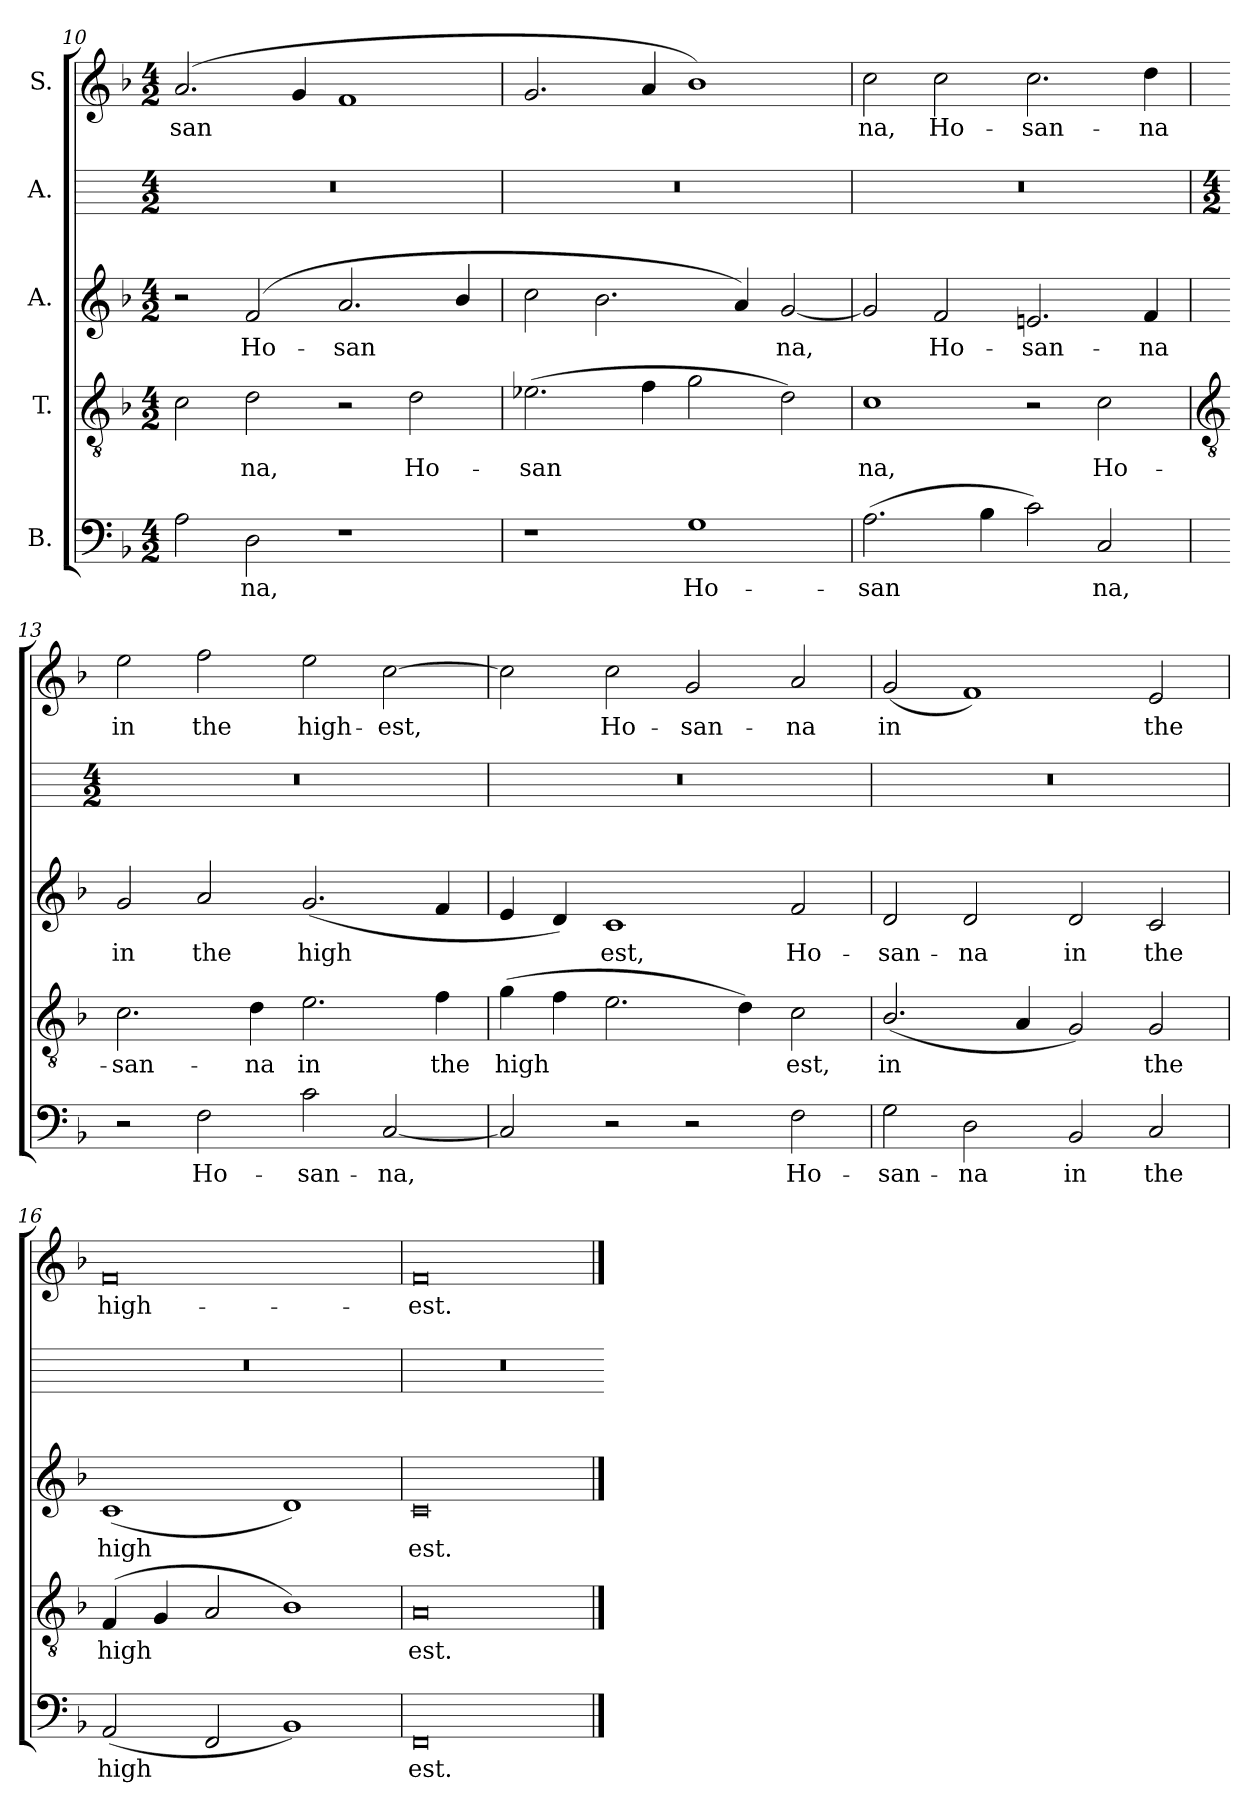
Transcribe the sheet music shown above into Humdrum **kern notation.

**kern	**text	**kern	**text	**kern	**text	**kern	**kern	**text
*part5	*part5	*part4	*part4	*part3	*part3	*part2	*part1	*part1
*staff5	*staff5	*staff4	*staff4	*staff3	*staff3	*staff2	*staff1	*staff1
*I"B.	*	*I"T.	*	*I"A.	*	*I"A.	*I"S.	*
*clefF4	*	*clefGv2	*	*clefG2	*	*	*clefG2	*
*k[b-]	*	*k[b-]	*	*k[b-]	*	*	*k[b-]	*
*F:	*	*F:	*	*F:	*	*	*F:	*
*M4/2	*	*M4/2	*	*M4/2	*	*M4/2	*M4/2	*
=10	=10	=10	=10	=10	=10	=10	=10	=10
!	!	!	!	!	!	!	!	!LO:LY:b
2A	.	2c	.	2r	.	0r	(<2.a	-san
!	!LO:LY:b	!	!LO:LY:b	!	!LO:LY:b	!	!	!
2D	na,	2d	na,	(<2f	Ho-	.	.	.
.	.	.	.	.	.	.	4g	.
!	!	!	!	!	!LO:LY:b	!	!	!
1r	.	2r	.	2.a	-san	.	1f	.
!	!	!	!LO:LY:b	!	!	!	!	!
.	.	2d	Ho-	.	.	.	.	.
.	.	.	.	4b-/	.	.	.	.
=11	=11	=11	=11	=11	=11	=11	=11	=11
!	!	!	!LO:LY:b	!	!	!	!	!
1r	.	(>2.e-X	-san	2cc	.	0r	2.g	.
.	.	.	.	2.b-	.	.	.	.
.	.	4f	.	.	.	.	4a	.
!	!LO:LY:b	!	!	!	!	!	!	!
1G	Ho-	2g	.	.	.	.	1b-)	.
.	.	.	.	4a)	.	.	.	.
!	!	!	!	!	!LO:LY:b	!	!	!
.	.	2d)	.	[2g	na,	.	.	.
=12	=12	=12	=12	=12	=12	=12	=12	=12
!	!LO:LY:b	!	!LO:LY:b	!	!	!	!	!LO:LY:b
(>2.A	-san	1c	na,	2g]	.	0r	2cc	na,
!	!	!	!	!	!LO:LY:b	!	!	!LO:LY:b
.	.	.	.	2f	Ho-	.	2cc	Ho-
4B-	.	.	.	.	.	.	.	.
!	!	!	!	!	!LO:LY:b	!	!	!LO:LY:b
2c)	.	2r	.	2.en	-san-	.	2.cc	-san-
!	!LO:LY:b	!	!LO:LY:b	!	!	!	!	!
2C	na,	2c	Ho-	.	.	.	.	.
!	!	!	!	!	!LO:LY:b	!	!	!LO:LY:b
.	.	.	.	4f	-na	.	4dd	-na
!!LO:LB:g=z
=13	=13	=13	=13	=13	=13	=13	=13	=13
*	*	*clefGv2	*	*	*	*	*	*
*	*	*	*	*	*	*M4/2	*	*
!	!	!	!LO:LY:b	!	!LO:LY:b	!	!	!LO:LY:b
2r	.	2.c	-san-	2g	in	0r	2ee	in
!	!LO:LY:b	!	!	!	!LO:LY:b	!	!	!LO:LY:b
2F	Ho-	.	.	2a	the	.	2ff	the
!	!	!	!LO:LY:b	!	!	!	!	!
.	.	4d	-na	.	.	.	.	.
!	!LO:LY:b	!	!LO:LY:b	!	!LO:LY:b	!	!	!LO:LY:b
2c	-san-	2.e	in	(<2.g	high	.	2ee	high-
!	!LO:LY:b	!	!	!	!	!	!	!LO:LY:b
[2C	-na,	.	.	.	.	.	[2cc	-est,
!	!	!	!LO:LY:b	!	!	!	!	!
.	.	4f	the	4f	.	.	.	.
=14	=14	=14	=14	=14	=14	=14	=14	=14
!	!	!	!LO:LY:b	!	!	!	!	!
2C]	.	(>4g	high	4e	.	0r	2cc]	.
.	.	4f	.	4d)	.	.	.	.
!	!	!	!	!	!LO:LY:b	!	!	!LO:LY:b
2r	.	2.e	.	1c	est,	.	2cc	Ho-
!	!	!	!	!	!	!	!	!LO:LY:b
2r	.	.	.	.	.	.	2g	-san-
.	.	4d)	.	.	.	.	.	.
!	!LO:LY:b	!	!LO:LY:b	!	!LO:LY:b	!	!	!LO:LY:b
2F	Ho-	2c	est,	2f	Ho-	.	2a	-na
=15	=15	=15	=15	=15	=15	=15	=15	=15
!	!LO:LY:b	!	!LO:LY:b	!	!LO:LY:b	!	!	!LO:LY:b
2G	-san-	(<2.B-/	in	2d	-san-	0r	(<2g	in
!	!LO:LY:b	!	!	!	!LO:LY:b	!	!	!
2D	-na	.	.	2d	-na	.	1f)	.
.	.	4A	.	.	.	.	.	.
!	!LO:LY:b	!	!	!	!LO:LY:b	!	!	!
2BB-	in	2G)	.	2d	in	.	.	.
!	!LO:LY:b	!	!LO:LY:b	!	!LO:LY:b	!	!	!LO:LY:b
2C	the	2G	the	2c	the	.	2e	the
=16	=16	=16	=16	=16	=16	=16	=16	=16
!	!LO:LY:b	!	!LO:LY:b	!	!LO:LY:b	!	!	!LO:LY:b
(<2AA	high	(<4F	high	(<1c	high	0r	0f	high-
.	.	4G	.	.	.	.	.	.
2FF	.	2A	.	.	.	.	.	.
1BB-)	.	1B-)	.	1d)	.	.	.	.
=17	=17	=17	=17	=17	=17	=17	=17	=17
!	!LO:LY:b	!	!LO:LY:b	!	!LO:LY:b	!	!	!LO:LY:b
0FF	est.	0A	est.	0c	est.	0r	0f	-est.
==	==	==	==	==	==	=	==	==
*-	*-	*-	*-	*-	*-	*-	*-	*-
